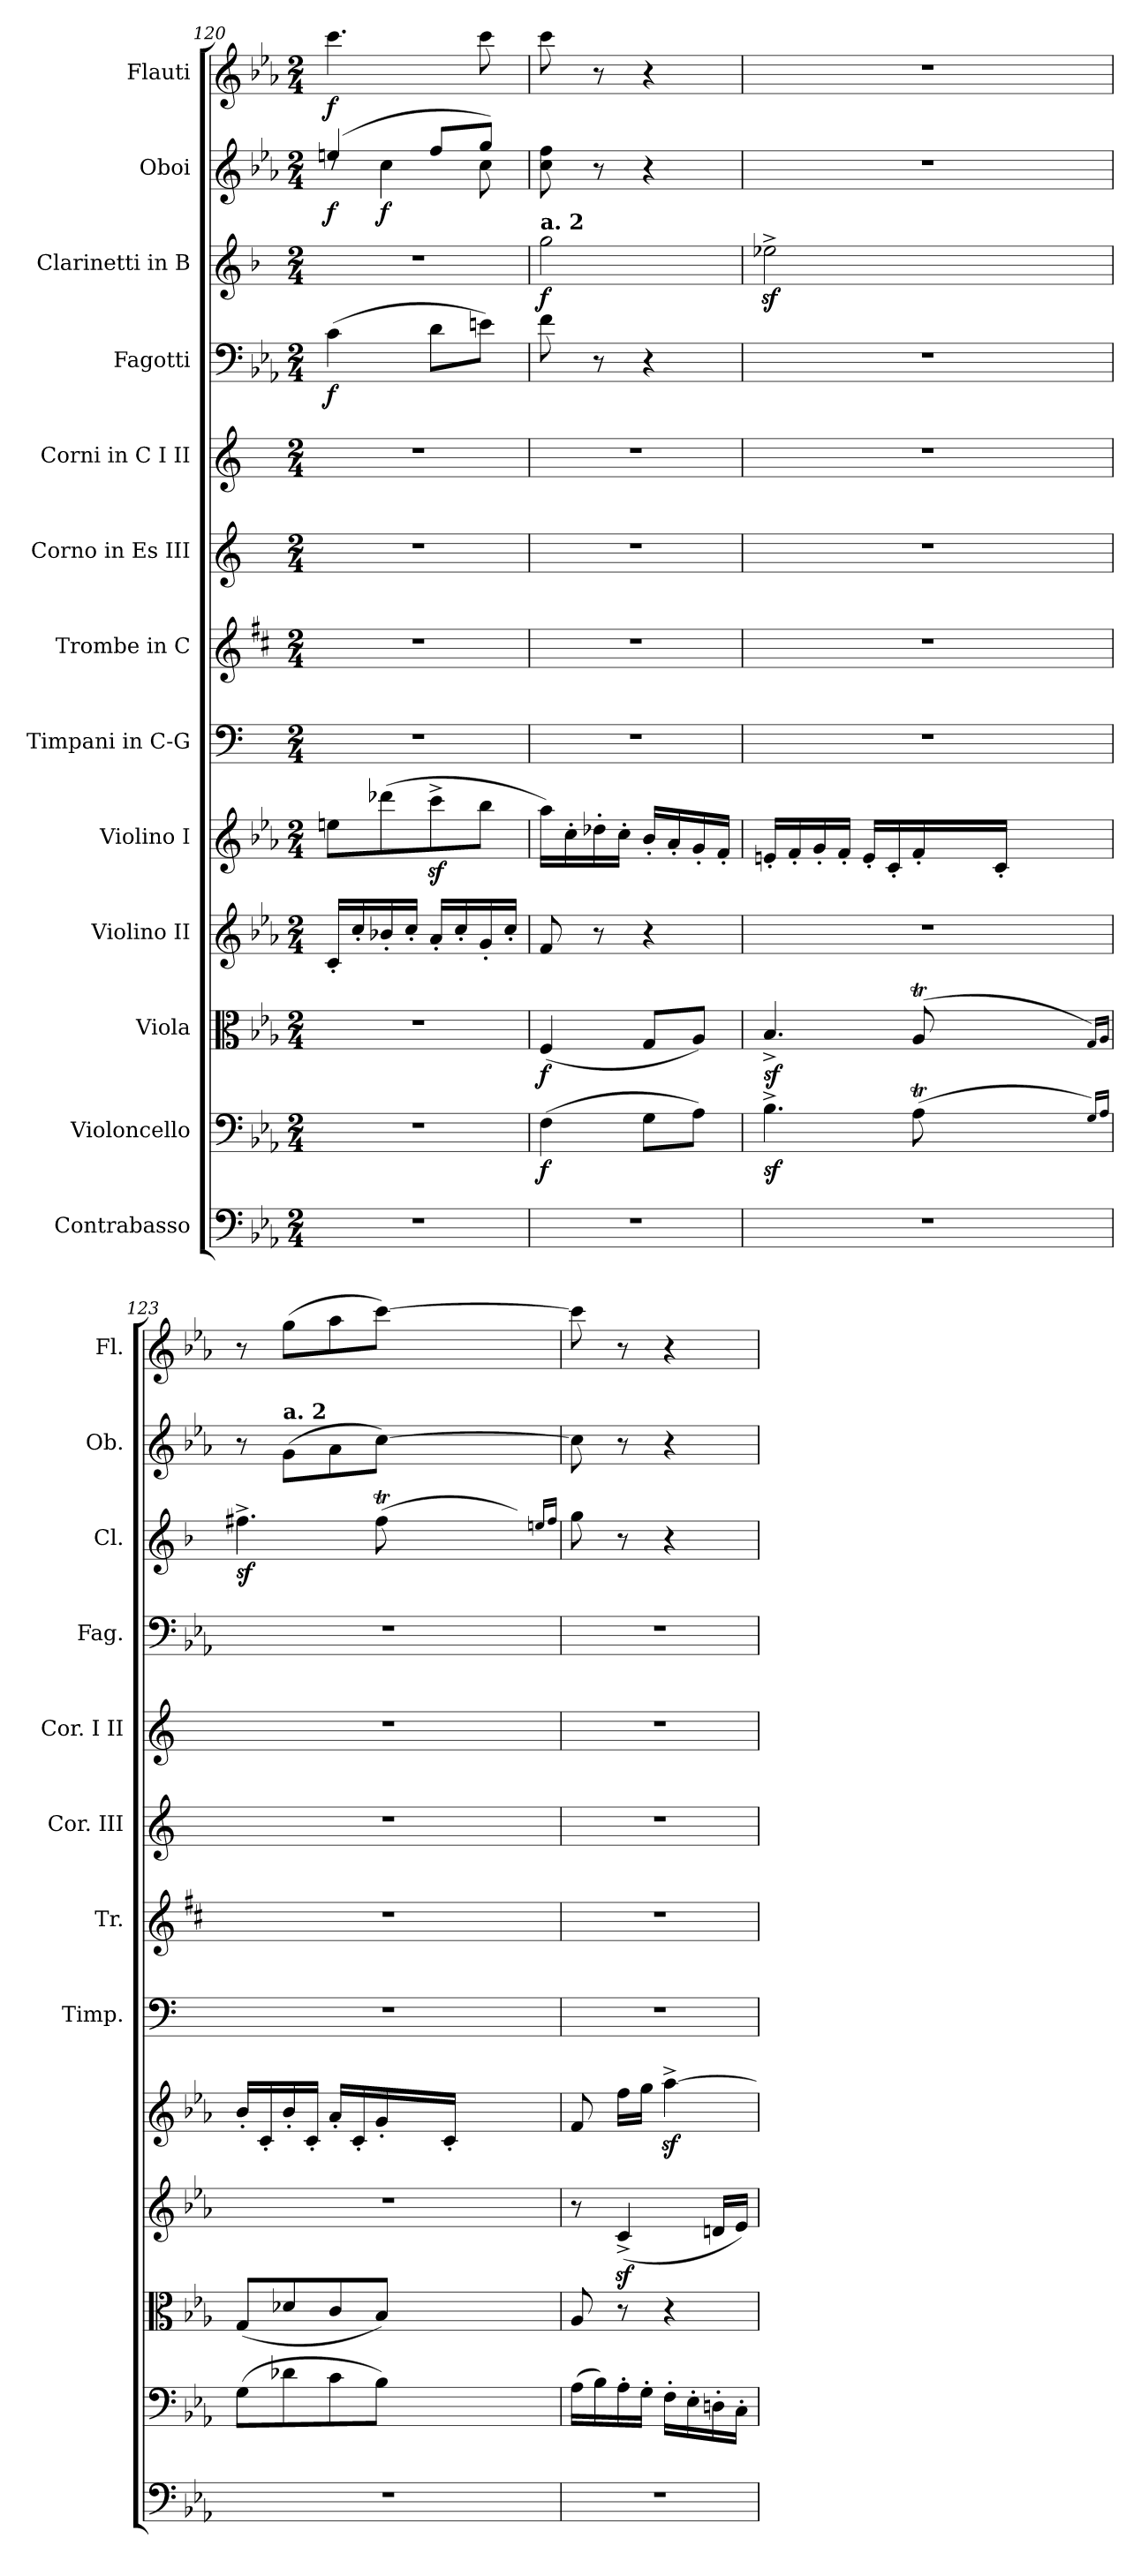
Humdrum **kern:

**kern	**kern	**dynam	**kern	**dynam	**kern	**kern	**kern	**kern	**kern	**kern	**kern	**dynam	**kern	**dynam	**kern	**dynam	**kern	**dynam
*part13	*part12	*part12	*part11	*part11	*part10	*part9	*part8	*part7	*part6	*part5	*part4	*part4	*part3	*part3	*part2	*part2	*part1	*part1
*staff13	*staff12	*staff12	*staff11	*staff11	*staff10	*staff9	*staff8	*staff7	*staff6	*staff5	*staff4	*staff4	*staff3	*staff3	*staff2	*staff2	*staff1	*staff1
*I"Contrabasso	*I"Violoncello	*	*I"Viola	*	*I"Violino II	*I"Violino I	*I"Timpani in C-G	*I"Trombe in C	*I"Corno in Es III	*I"Corni in C I II	*I"Fagotti	*	*I"Clarinetti in B	*	*I"Oboi	*	*I"Flauti	*
*	*	*	*	*	*	*	*I'Timp.	*I'Tr.	*I'Cor. III	*I'Cor. I II	*I'Fag.	*	*I'Cl.	*	*I'Ob.	*	*I'Fl.	*
*clefF4	*clefF4	*	*clefC3	*	*clefG2	*clefG2	*clefF4	*clefG2	*clefG2	*clefG2	*clefF4	*	*clefG2	*	*clefG2	*	*clefG2	*
*ITrd7c12	*	*	*	*	*	*	*	*ITrd1c2	*ITrd5c9	*ITrd7c12	*	*	*ITrd1c2	*	*	*	*	*
*k[b-e-a-]	*k[b-e-a-]	*	*k[b-e-a-]	*	*k[b-e-a-]	*k[b-e-a-]	*k[]	*k[]	*k[b-e-a-]	*k[]	*k[b-e-a-]	*	*k[b-e-a-]	*	*k[b-e-a-]	*	*k[b-e-a-]	*
*M2/4	*M2/4	*	*M2/4	*	*M2/4	*M2/4	*M2/4	*M2/4	*M2/4	*M2/4	*M2/4	*	*M2/4	*	*M2/4	*	*M2/4	*
=120	=120	=120	=120	=120	=120	=120	=120	=120	=120	=120	=120	=120	=120	=120	=120	=120	=120	=120
*	*	*	*	*	*	*	*	*	*	*	*	*	*	*	*^	*	*	*
!	!	!	!	!	!	!	!	!	!	!	!	!LO:DY:b	!	!	!	!	!LO:DY:b	!	!LO:DY:b
2r	2r	.	2r	.	16c'/LL	8een\L	2r	2r	2r	2r	(4c\	f	2r	.	(4een/	8rdd	f	4.ccc\	f
.	.	.	.	.	16cc'/	.	.	.	.	.	.	.	.	.	.	.	.	.	.
!	!	!	!	!	!	!	!	!	!	!	!	!	!	!	!	!	!LO:DY:b	!	!
.	.	.	.	.	16b-X'/	(8ddd-X\	.	.	.	.	.	.	.	.	.	4cc\	f	.	.
.	.	.	.	.	16cc'/JJ	.	.	.	.	.	.	.	.	.	.	.	.	.	.
.	.	.	.	.	16a-'/LL	8cccz<^\	.	.	.	.	8d\L	.	.	.	8ff/L	.	.	.	.
.	.	.	.	.	16cc'/	.	.	.	.	.	.	.	.	.	.	.	.	.	.
.	.	.	.	.	16g'/	8bb-\J	.	.	.	.	8en\J)	.	.	.	8gg/J)	8cc\	.	8ccc\	.
.	.	.	.	.	16cc'/JJ	.	.	.	.	.	.	.	.	.	.	.	.	.	.
*	*	*	*	*	*	*	*	*	*	*	*	*	*	*	*v	*v	*	*	*
=121	=121	=121	=121	=121	=121	=121	=121	=121	=121	=121	=121	=121	=121	=121	=121	=121	=121	=121
!	!	!	!	!	!	!	!	!	!	!	!	!	!LO:TX:a:B:t=a. 2	!	!	!	!	!
!	!	!LO:DY:b	!	!LO:DY:b	!	!	!	!	!	!	!	!	!	!LO:DY:b	!	!	!	!
2r	(4F\	f	(4F/	f	8f/	16aa-\LL)	2r	2r	2r	2r	8f\	.	2ff\	f	8cc\ 8ff\	.	8ccc\	.
.	.	.	.	.	.	16cc'\	.	.	.	.	.	.	.	.	.	.	.	.
.	.	.	.	.	8r	16dd-X'\	.	.	.	.	8r	.	.	.	8r	.	8r	.
.	.	.	.	.	.	16cc'\JJ	.	.	.	.	.	.	.	.	.	.	.	.
.	8G\L	.	8G/L	.	4r	16b-'/LL	.	.	.	.	4r	.	.	.	4r	.	4r	.
.	.	.	.	.	.	16a-'/	.	.	.	.	.	.	.	.	.	.	.	.
.	8A-\J)	.	8A-/J)	.	.	16g'/	.	.	.	.	.	.	.	.	.	.	.	.
.	.	.	.	.	.	16f'/JJ	.	.	.	.	.	.	.	.	.	.	.	.
=122	=122	=122	=122	=122	=122	=122	=122	=122	=122	=122	=122	=122	=122	=122	=122	=122	=122	=122
*	*^	*	*^	*	*	*	*	*	*	*	*	*	*	*	*	*	*	*
!	!	!	!LO:DY:b	!	!	!LO:DY:b	!	!	!	!	!	!	!	!	!	!	!	!	!	!
2r	4.B-^\	4.ryy	sf	4.B-^/	4.ryy	sf	2r	16en'/LL	2r	2r	2r	2r	2r	.	2dd-Xz<^\	.	2r	.	2r	.
.	.	.	.	.	.	.	.	16f'/	.	.	.	.	.	.	.	.	.	.	.	.
.	.	.	.	.	.	.	.	16g'/	.	.	.	.	.	.	.	.	.	.	.	.
.	.	.	.	.	.	.	.	16f'/JJ	.	.	.	.	.	.	.	.	.	.	.	.
.	.	.	.	.	.	.	.	16e'/LL	.	.	.	.	.	.	.	.	.	.	.	.
.	.	.	.	.	.	.	.	16c'/	.	.	.	.	.	.	.	.	.	.	.	.
.	(8A-T\	64A-!yy	.	(8A-T/	64A-!yy	.	.	16f'/	.	.	.	.	.	.	.	.	.	.	.	.
.	.	64B-!yy	.	.	64B-!yy	.	.	.	.	.	.	.	.	.	.	.	.	.	.	.
.	.	64A-!yy	.	.	64A-!yy	.	.	.	.	.	.	.	.	.	.	.	.	.	.	.
.	.	64B-!yy	.	.	64B-!yy	.	.	.	.	.	.	.	.	.	.	.	.	.	.	.
.	.	64A-!yy	.	.	64A-!yy	.	.	16c'/JJ	.	.	.	.	.	.	.	.	.	.	.	.
.	.	64B-!yy	.	.	64B-!yy	.	.	.	.	.	.	.	.	.	.	.	.	.	.	.
*	*	*Xtuplet	*	*	*Xtuplet	*	*	*	*	*	*	*	*	*	*	*	*	*	*	*
.	.	96A-!yy	.	.	96A-!yy	.	.	.	.	.	.	.	.	.	.	.	.	.	.	.
.	.	96G!yy	.	.	96G!yy	.	.	.	.	.	.	.	.	.	.	.	.	.	.	.
.	.	96A-!yy	.	.	96A-!yy	.	.	.	.	.	.	.	.	.	.	.	.	.	.	.
*	*v	*v	*	*	*	*	*	*	*	*	*	*	*	*	*	*	*	*	*	*
*	*	*	*v	*v	*	*	*	*	*	*	*	*	*	*	*	*	*	*	*
.	16qG/LL)	.	16qG/LL)	.	.	.	.	.	.	.	.	.	.	.	.	.	.	.
.	16qA-/JJ	.	16qA-/JJ	.	.	.	.	.	.	.	.	.	.	.	.	.	.	.
=123	=123	=123	=123	=123	=123	=123	=123	=123	=123	=123	=123	=123	=123	=123	=123	=123	=123	=123
*	*	*	*	*	*	*	*	*	*	*	*	*	*^	*	*	*	*	*
!	!	!	!	!	!	!	!	!	!	!	!	!	!	!	!LO:DY:b	!	!	!	!
2r	(8G\L	.	(8G/L	.	2r	16b-'/LL	2r	2r	2r	2r	2r	.	4.een^\	4.ryy	sf	8r	.	8r	.
.	.	.	.	.	.	16c'/	.	.	.	.	.	.	.	.	.	.	.	.	.
!	!	!	!	!	!	!	!	!	!	!	!	!	!	!	!	!LO:TX:a:B:t=a. 2	!	!	!
.	8d-X\	.	8d-X/	.	.	16b-'/	.	.	.	.	.	.	.	.	.	(8g\L	.	(8gg\L	.
.	.	.	.	.	.	16c'/JJ	.	.	.	.	.	.	.	.	.	.	.	.	.
.	8c\	.	8c/	.	.	16a-'/LL	.	.	.	.	.	.	.	.	.	8a-\	.	8aa-\	.
.	.	.	.	.	.	16c'/	.	.	.	.	.	.	.	.	.	.	.	.	.
.	8B-\J)	.	8B-/J)	.	.	16g'/	.	.	.	.	.	.	(8eet\	64ee!yy	.	[8cc\J)	.	[8ccc\J)	.
.	.	.	.	.	.	.	.	.	.	.	.	.	.	64ff!yy	.	.	.	.	.
.	.	.	.	.	.	.	.	.	.	.	.	.	.	64ee!yy	.	.	.	.	.
.	.	.	.	.	.	.	.	.	.	.	.	.	.	64ff!yy	.	.	.	.	.
.	.	.	.	.	.	16c'/JJ	.	.	.	.	.	.	.	64ee!yy	.	.	.	.	.
.	.	.	.	.	.	.	.	.	.	.	.	.	.	64ff!yy	.	.	.	.	.
*	*	*	*	*	*	*	*	*	*	*	*	*	*	*Xtuplet	*	*	*	*	*
.	.	.	.	.	.	.	.	.	.	.	.	.	.	96ee!yy	.	.	.	.	.
.	.	.	.	.	.	.	.	.	.	.	.	.	.	96dd!yy	.	.	.	.	.
.	.	.	.	.	.	.	.	.	.	.	.	.	.	96ee!yy)	.	.	.	.	.
*	*	*	*	*	*	*	*	*	*	*	*	*	*v	*v	*	*	*	*	*
.	.	.	.	.	.	.	.	.	.	.	.	.	16qddn/LL	.	.	.	.	.
.	.	.	.	.	.	.	.	.	.	.	.	.	16qee/JJ	.	.	.	.	.
=124	=124	=124	=124	=124	=124	=124	=124	=124	=124	=124	=124	=124	=124	=124	=124	=124	=124	=124
2r	(16A-\LL	.	8A-/	.	8r	8f/	2r	2r	2r	2r	2r	.	8ff\	.	8cc\]	.	8ccc\]	.
.	16B-\)	.	.	.	.	.	.	.	.	.	.	.	.	.	.	.	.	.
.	16A-'\	.	8r	.	(4cz<^/	16ff\LL	.	.	.	.	.	.	8r	.	8r	.	8r	.
.	16G'\JJ	.	.	.	.	16gg\JJ	.	.	.	.	.	.	.	.	.	.	.	.
.	16F'\LL	.	4r	.	.	[4aa-z<^\	.	.	.	.	.	.	4r	.	4r	.	4r	.
.	16E-'\	.	.	.	.	.	.	.	.	.	.	.	.	.	.	.	.	.
.	16Dn'\	.	.	.	16dn/LL	.	.	.	.	.	.	.	.	.	.	.	.	.
.	16C'\JJ	.	.	.	16e-/JJ)	.	.	.	.	.	.	.	.	.	.	.	.	.
=	=	=	=	=	=	=	=	=	=	=	=	=	=	=	=	=	=	=
*-	*-	*-	*-	*-	*-	*-	*-	*-	*-	*-	*-	*-	*-	*-	*-	*-	*-	*-
